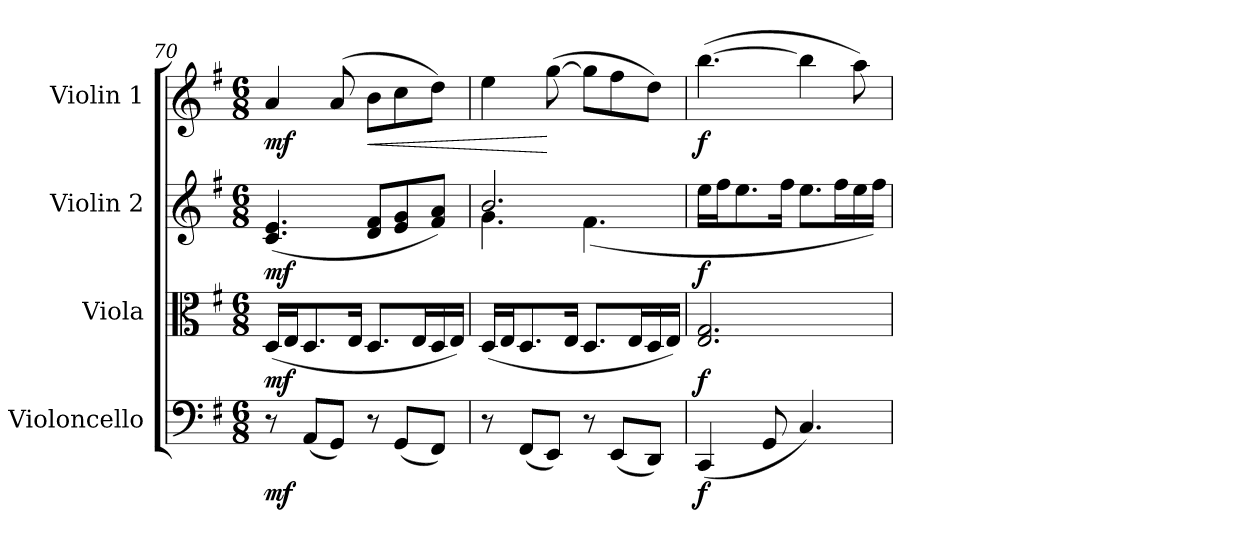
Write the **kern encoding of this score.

**kern	**dynam	**kern	**dynam	**kern	**dynam	**kern	**dynam
*part4	*part4	*part3	*part3	*part2	*part2	*part1	*part1
*staff4	*staff4	*staff3	*staff3	*staff2	*staff2	*staff1	*staff1
*I"Violoncello	*	*I"Viola	*	*I"Violin 2	*	*I"Violin 1	*
*I'Vc	*	*I'Vla	*	*I'Vln	*	*I'Vln	*
*clefF4	*	*clefC3	*	*clefG2	*	*clefG2	*
*k[f#]	*	*k[f#]	*	*k[f#]	*	*k[f#]	*
*M6/8	*	*M6/8	*	*M6/8	*	*M6/8	*
=70	=70	=70	=70	=70	=70	=70	=70
!	!LO:DY:b	!	!LO:DY:b	!	!LO:DY:b	!	!LO:DY:b
8r	mf	(16D/LL	mf	(4.c/ 4.e/	mf	4a/	mf
.	.	16E/J	.	.	.	.	.
(8AA/L	.	8.D/	.	.	.	.	.
8GG/J)	.	.	.	.	.	(8a/	.
.	.	16E/Jk	.	.	.	.	.
!	!	!	!	!	!	!	!LO:HP:b
8r	.	8.D/L	.	8d/ 8f#/L	.	8b\L	<
(8GG/L	.	.	.	8e/ 8g/	.	8cc\	.
.	.	16E/L	.	.	.	.	.
8FF#/J)	.	16D/	.	8f#/ 8a/J)	.	8dd\J)	.
.	.	16E/JJ)	.	.	.	.	.
!!LO:LB:g=z
=71	=71	=71	=71	=71	=71	=71	=71
*	*	*	*	*^	*	*	*
*	*	*	*	*	*^	*	*	*
8r	.	(16D/LL	.	2.b/	4ryy	(<4.g\	.	4ee\	.
.	.	16E/J	.	.	.	.	.	.	.
(8FF#/L	.	8.D/	.	.	.	.	.	.	.
8EE/J)	.	.	.	.	8ryy	.	.	([8gg\	[
.	.	16E/Jk	.	.	.	.	.	.	.
8r	.	8.D/L	.	.	(4.f#\	4ryy	.	8gg\L]	.
(8EE/L	.	.	.	.	.	.	.	8ff#\	.
.	.	16E/L	.	.	.	.	.	.	.
8DD/J)	.	16D/	.	.	.	8ryy	.	8dd\J)	.
.	.	16E/JJ)	.	.	.	.	.	.	.
*	*	*	*	*v	*v	*v	*	*	*
=72	=72	=72	=72	=72	=72	=72	=72
!	!LO:DY:b	!	!LO:DY:b	!	!LO:DY:b	!	!LO:DY:b
(4CC/	f	2.E/ 2.G/	f	16ee\LL	f	([4.bb\	f
.	.	.	.	16ff#\J	.	.	.
.	.	.	.	8.ee\	.	.	.
8GG/	.	.	.	.	.	.	.
.	.	.	.	16ff#\Jk	.	.	.
4.C/)	.	.	.	8.ee\L	.	4bb\]	.
.	.	.	.	16ff#\L	.	.	.
.	.	.	.	16ee\	.	8aa\)	.
.	.	.	.	16ff#\JJ)	.	.	.
=	=	=	=	=	=	=	=
*-	*-	*-	*-	*-	*-	*-	*-
